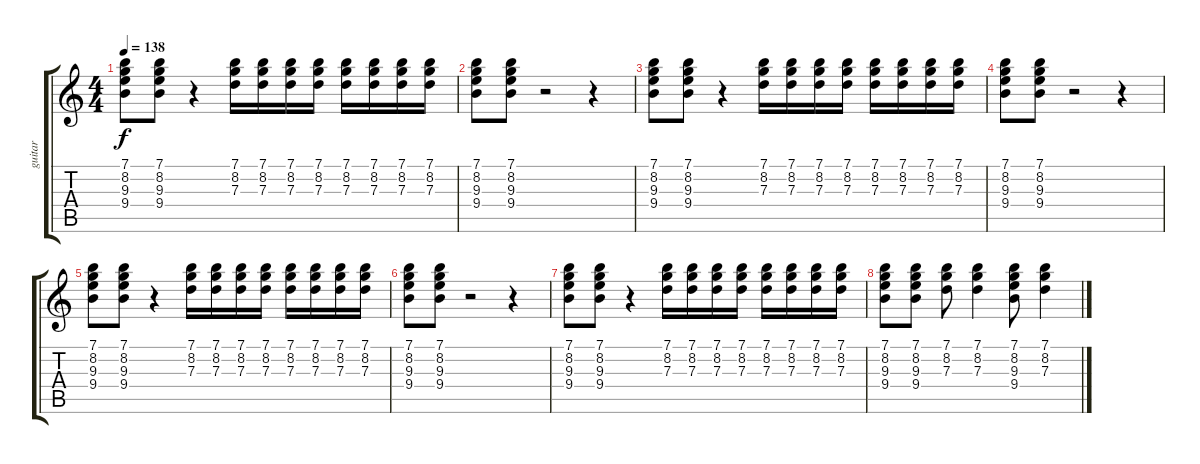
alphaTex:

\track ("guitar" "guitar") {instrument electricguitarclean}
\staff {score tabs}
\tuning (E4 B3 G3 D3 A2 E2) {hide}
\ts (4 4)
\tempo 138
\clef g2
\ks c
(7.1 8.2 9.3 9.4).8{dy f} (7.1 8.2 9.3 9.4).8 r.4 (7.1 8.2 7.3).16 (7.1 8.2 7.3).16 (7.1 8.2 7.3).16 (7.1 8.2 7.3).16 (7.1 8.2 7.3).16 (7.1 8.2 7.3).16 (7.1 8.2 7.3).16 (7.1 8.2 7.3).16 |
(7.1 8.2 9.3 9.4).8 (7.1 8.2 9.3 9.4).8 r.2 r.4 |
(7.1 8.2 9.3 9.4).8 (7.1 8.2 9.3 9.4).8 r.4 (7.1 8.2 7.3).16 (7.1 8.2 7.3).16 (7.1 8.2 7.3).16 (7.1 8.2 7.3).16 (7.1 8.2 7.3).16 (7.1 8.2 7.3).16 (7.1 8.2 7.3).16 (7.1 8.2 7.3).16 |
(7.1 8.2 9.3 9.4).8 (7.1 8.2 9.3 9.4).8 r.2 r.4 |
(7.1 8.2 9.3 9.4).8 (7.1 8.2 9.3 9.4).8 r.4 (7.1 8.2 7.3).16 (7.1 8.2 7.3).16 (7.1 8.2 7.3).16 (7.1 8.2 7.3).16 (7.1 8.2 7.3).16 (7.1 8.2 7.3).16 (7.1 8.2 7.3).16 (7.1 8.2 7.3).16 |
(7.1 8.2 9.3 9.4).8 (7.1 8.2 9.3 9.4).8 r.2 r.4 |
(7.1 8.2 9.3 9.4).8 (7.1 8.2 9.3 9.4).8 r.4 (7.1 8.2 7.3).16 (7.1 8.2 7.3).16 (7.1 8.2 7.3).16 (7.1 8.2 7.3).16 (7.1 8.2 7.3).16 (7.1 8.2 7.3).16 (7.1 8.2 7.3).16 (7.1 8.2 7.3).16 |
(7.1 8.2 9.3 9.4).8 (7.1 8.2 9.3 9.4).8 (7.1 8.2 7.3).8 (7.1 8.2 7.3).4 (7.1 8.2 9.3 9.4).8 (7.1 8.2 7.3).4
